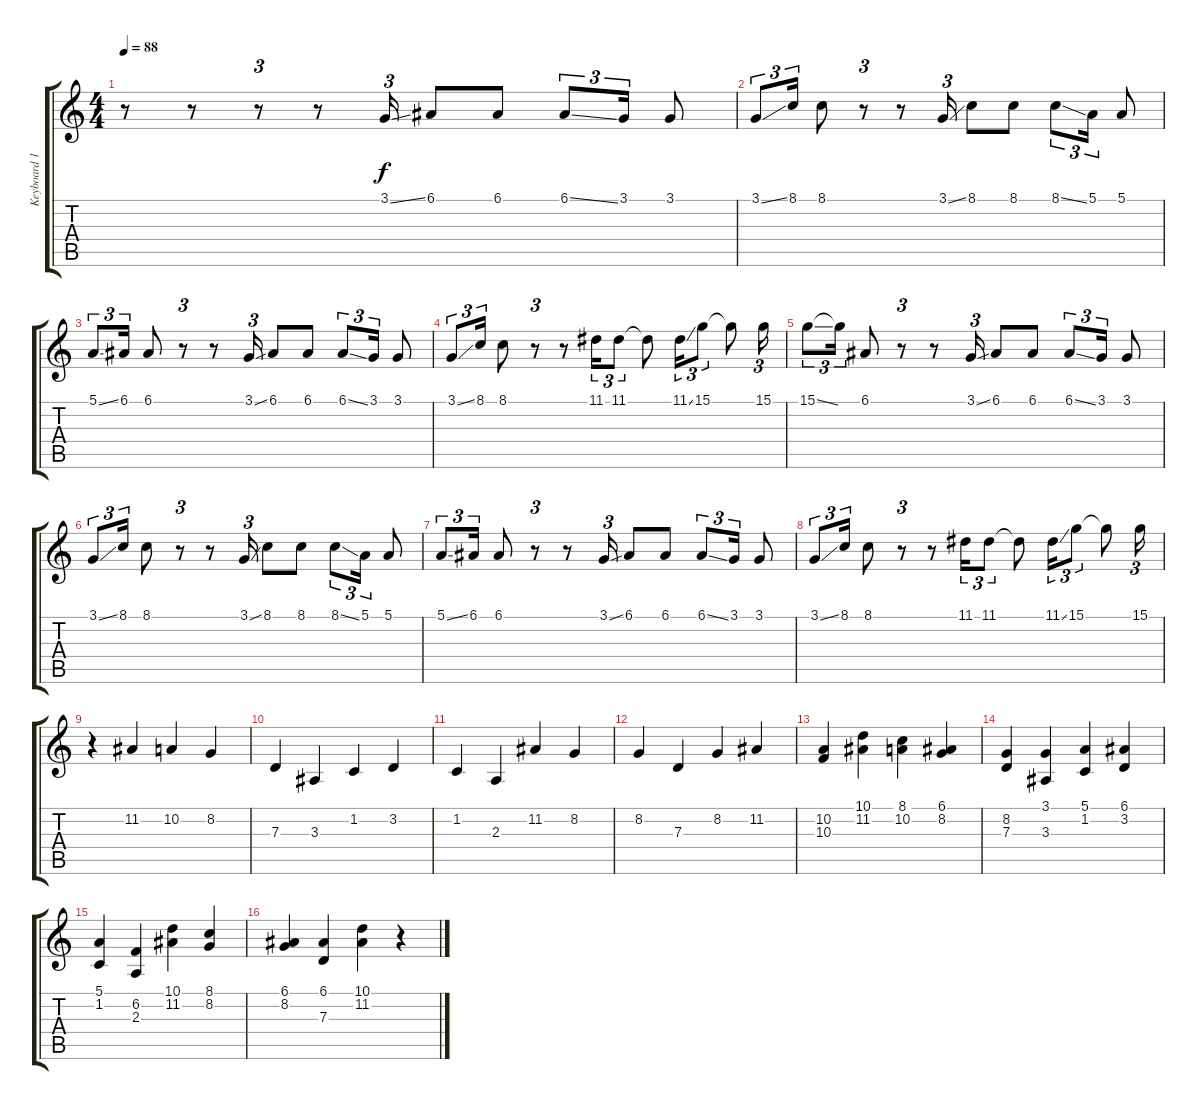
\track ("Keyboard 1" "Keyboard 1") {instrument drawbarorgan}
\staff {score tabs}
\tuning (E4 B3 G3 D3 A2 E2) {hide}
\ts (4 4)
\tempo 88
\clef g2
\ks c
r.8{dy f volume 12 balance 0 instrument lead2sawtooth} r.8 r.8{tu (3 2)} r.8 3.1{ss}.16{tu (3 2)} 6.1.8 6.1.8 6.1{ss}.8{tu (3 2)} 3.1.16{tu (3 2)} 3.1.8 |
3.1{ss}.8{tu (3 2)} 8.1.16{tu (3 2)} 8.1.8 r.8{tu (3 2)} r.8 3.1{ss}.16{tu (3 2)} 8.1.8 8.1.8 8.1{ss}.8{tu (3 2)} 5.1.16{tu (3 2)} 5.1.8 |
5.1{ss}.8{tu (3 2)} 6.1.16{tu (3 2)} 6.1.8 r.8{tu (3 2)} r.8 3.1{ss}.16{tu (3 2)} 6.1.8 6.1.8 6.1{ss}.8{tu (3 2)} 3.1.16{tu (3 2)} 3.1.8 |
3.1{ss}.8{tu (3 2)} 8.1.16{tu (3 2)} 8.1.8 r.8{tu (3 2)} r.8 11.1.16{tu (3 2)} 11.1.8{tu (3 2)} 11.1{t}.8 11.1{ss}.16{tu (3 2)} 15.1.8{tu (3 2)} 15.1{t}.8 15.1.16{tu (3 2)} |
15.1{ss}.8{tu (3 2)} 15.1{t}.16{tu (3 2)} 6.1.8 r.8{tu (3 2)} r.8 3.1{ss}.16{tu (3 2)} 6.1.8 6.1.8 6.1{ss}.8{tu (3 2)} 3.1.16{tu (3 2)} 3.1.8 |
3.1{ss}.8{tu (3 2)} 8.1.16{tu (3 2)} 8.1.8 r.8{tu (3 2)} r.8 3.1{ss}.16{tu (3 2)} 8.1.8 8.1.8 8.1{ss}.8{tu (3 2)} 5.1.16{tu (3 2)} 5.1.8 |
5.1{ss}.8{tu (3 2)} 6.1.16{tu (3 2)} 6.1.8 r.8{tu (3 2)} r.8 3.1{ss}.16{tu (3 2)} 6.1.8 6.1.8 6.1{ss}.8{tu (3 2)} 3.1.16{tu (3 2)} 3.1.8 |
3.1{ss}.8{tu (3 2)} 8.1.16{tu (3 2)} 8.1.8 r.8{tu (3 2)} r.8 11.1.16{tu (3 2)} 11.1.8{tu (3 2)} 11.1{t}.8 11.1{ss}.16{tu (3 2)} 15.1.8{tu (3 2)} 15.1{t}.8 15.1.16{tu (3 2)} |
r.4{volume 10 balance 0 instrument lead2sawtooth} 11.2.4 10.2.4 8.2.4 |
7.3.4 3.3.4 1.2.4 3.2.4 |
1.2.4 2.3.4 11.2.4 8.2.4 |
8.2.4 7.3.4 8.2.4 11.2.4 |
(10.2 10.3).4 (10.1 11.2).4 (8.1 10.2).4 (6.1 8.2).4 |
(8.2 7.3).4 (3.1 3.3).4 (5.1 1.2).4 (6.1 3.2).4 |
(5.1 1.2).4 (6.2 2.3).4 (10.1 11.2).4 (8.1 8.2).4 |
(6.1 8.2).4 (6.1 7.3).4 (10.1 11.2).4 r.4
